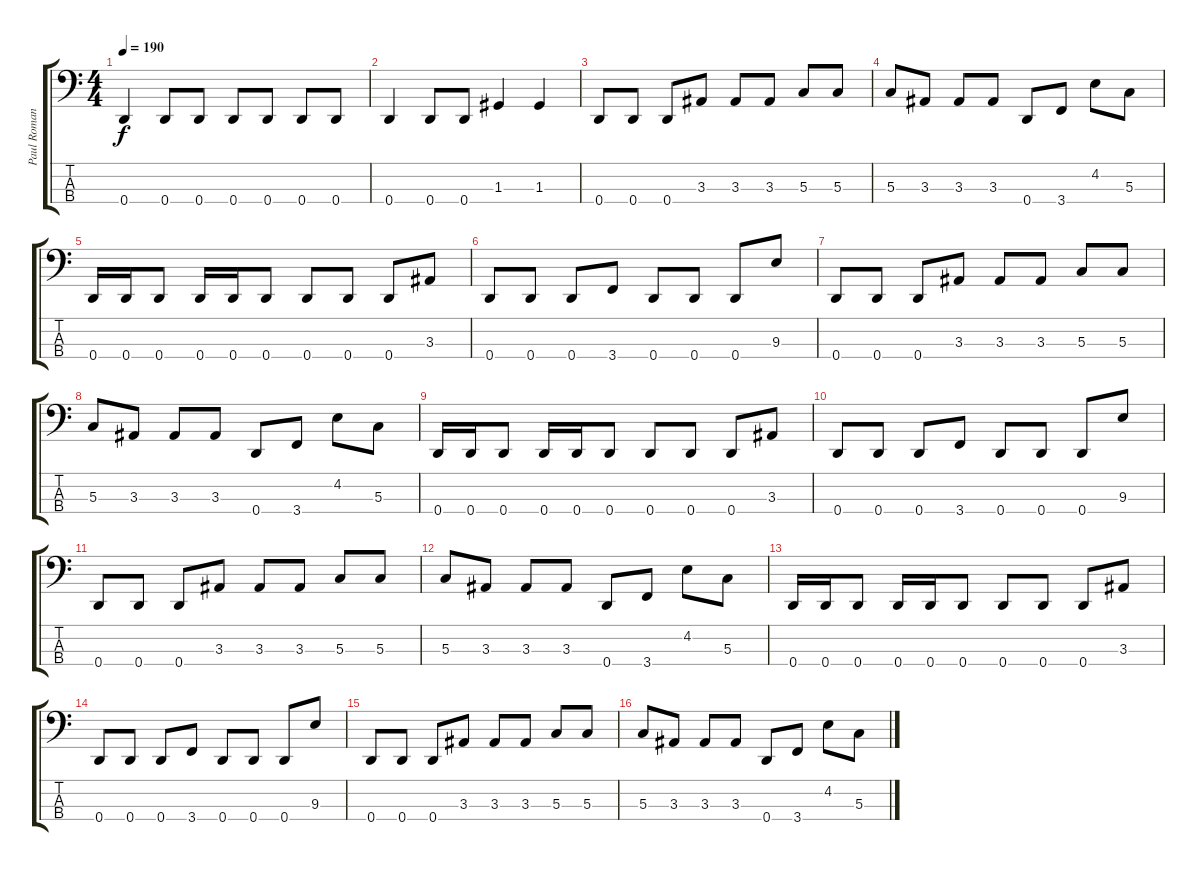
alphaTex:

\track ("Paul Romanko" "Paul Roman") {instrument electricbasspick}
\staff {score tabs}
\tuning (F2 C2 G1 D1) {hide}
\ts (4 4)
\tempo 190
\clef f4
\ks c
0.4.4{dy f} 0.4.8 0.4.8 0.4.8 0.4.8 0.4.8 0.4.8 |
0.4.4 0.4.8 0.4.8 1.3.4 1.3.4 |
0.4.8 0.4.8 0.4.8 3.3.8 3.3.8 3.3.8 5.3.8 5.3.8 |
5.3.8 3.3.8 3.3.8 3.3.8 0.4.8 3.4.8 4.2.8 5.3.8 |
0.4.16 0.4.16 0.4.8 0.4.16 0.4.16 0.4.8 0.4.8 0.4.8 0.4.8 3.3.8 |
0.4.8 0.4.8 0.4.8 3.4.8 0.4.8 0.4.8 0.4.8 9.3.8 |
0.4.8 0.4.8 0.4.8 3.3.8 3.3.8 3.3.8 5.3.8 5.3.8 |
5.3.8 3.3.8 3.3.8 3.3.8 0.4.8 3.4.8 4.2.8 5.3.8 |
0.4.16 0.4.16 0.4.8 0.4.16 0.4.16 0.4.8 0.4.8 0.4.8 0.4.8 3.3.8 |
0.4.8 0.4.8 0.4.8 3.4.8 0.4.8 0.4.8 0.4.8 9.3.8 |
0.4.8 0.4.8 0.4.8 3.3.8 3.3.8 3.3.8 5.3.8 5.3.8 |
5.3.8 3.3.8 3.3.8 3.3.8 0.4.8 3.4.8 4.2.8 5.3.8 |
0.4.16 0.4.16 0.4.8 0.4.16 0.4.16 0.4.8 0.4.8 0.4.8 0.4.8 3.3.8 |
0.4.8 0.4.8 0.4.8 3.4.8 0.4.8 0.4.8 0.4.8 9.3.8 |
0.4.8 0.4.8 0.4.8 3.3.8 3.3.8 3.3.8 5.3.8 5.3.8 |
5.3.8 3.3.8 3.3.8 3.3.8 0.4.8 3.4.8 4.2.8 5.3.8
